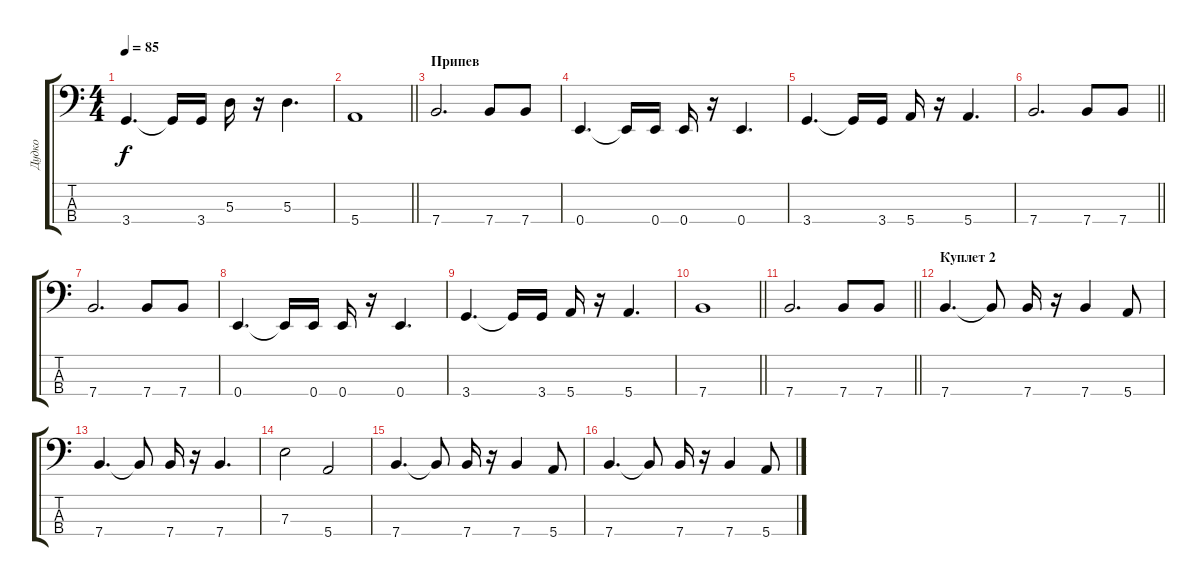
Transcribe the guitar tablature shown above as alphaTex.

\track ("Дудко" "Дудко") {instrument electricbassfinger}
\staff {score tabs}
\tuning (G2 D2 A1 E1) {hide}
\ts (4 4)
\tempo 85
\clef f4
\ks c
3.4.4{d dy f} 3.4{t}.16 3.4.16 5.3.16 r.16 5.3.4{d} |
\barLineRight lightlight
5.4.1 |
\section ("" "Припев")
7.4.2{d} 7.4.8 7.4.8 |
0.4.4{d} 0.4{t}.16 0.4.16 0.4.16 r.16 0.4.4{d} |
3.4.4{d} 3.4{t}.16 3.4.16 5.4.16 r.16 5.4.4{d} |
\barLineRight lightlight
7.4.2{d} 7.4.8 7.4.8 |
7.4.2{d} 7.4.8 7.4.8 |
0.4.4{d} 0.4{t}.16 0.4.16 0.4.16 r.16 0.4.4{d} |
3.4.4{d} 3.4{t}.16 3.4.16 5.4.16 r.16 5.4.4{d} |
\barLineRight lightlight
7.4.1 |
\barLineRight lightlight
7.4.2{d} 7.4.8 7.4.8 |
\section ("" "Куплет 2")
7.4.4{d} 7.4{t}.8 7.4.16 r.16 7.4.4 5.4.8 |
7.4.4{d} 7.4{t}.8 7.4.16 r.16 7.4.4{d} |
7.3.2 5.4.2 |
7.4.4{d} 7.4{t}.8 7.4.16 r.16 7.4.4 5.4.8 |
7.4.4{d} 7.4{t}.8 7.4.16 r.16 7.4.4 5.4.8
